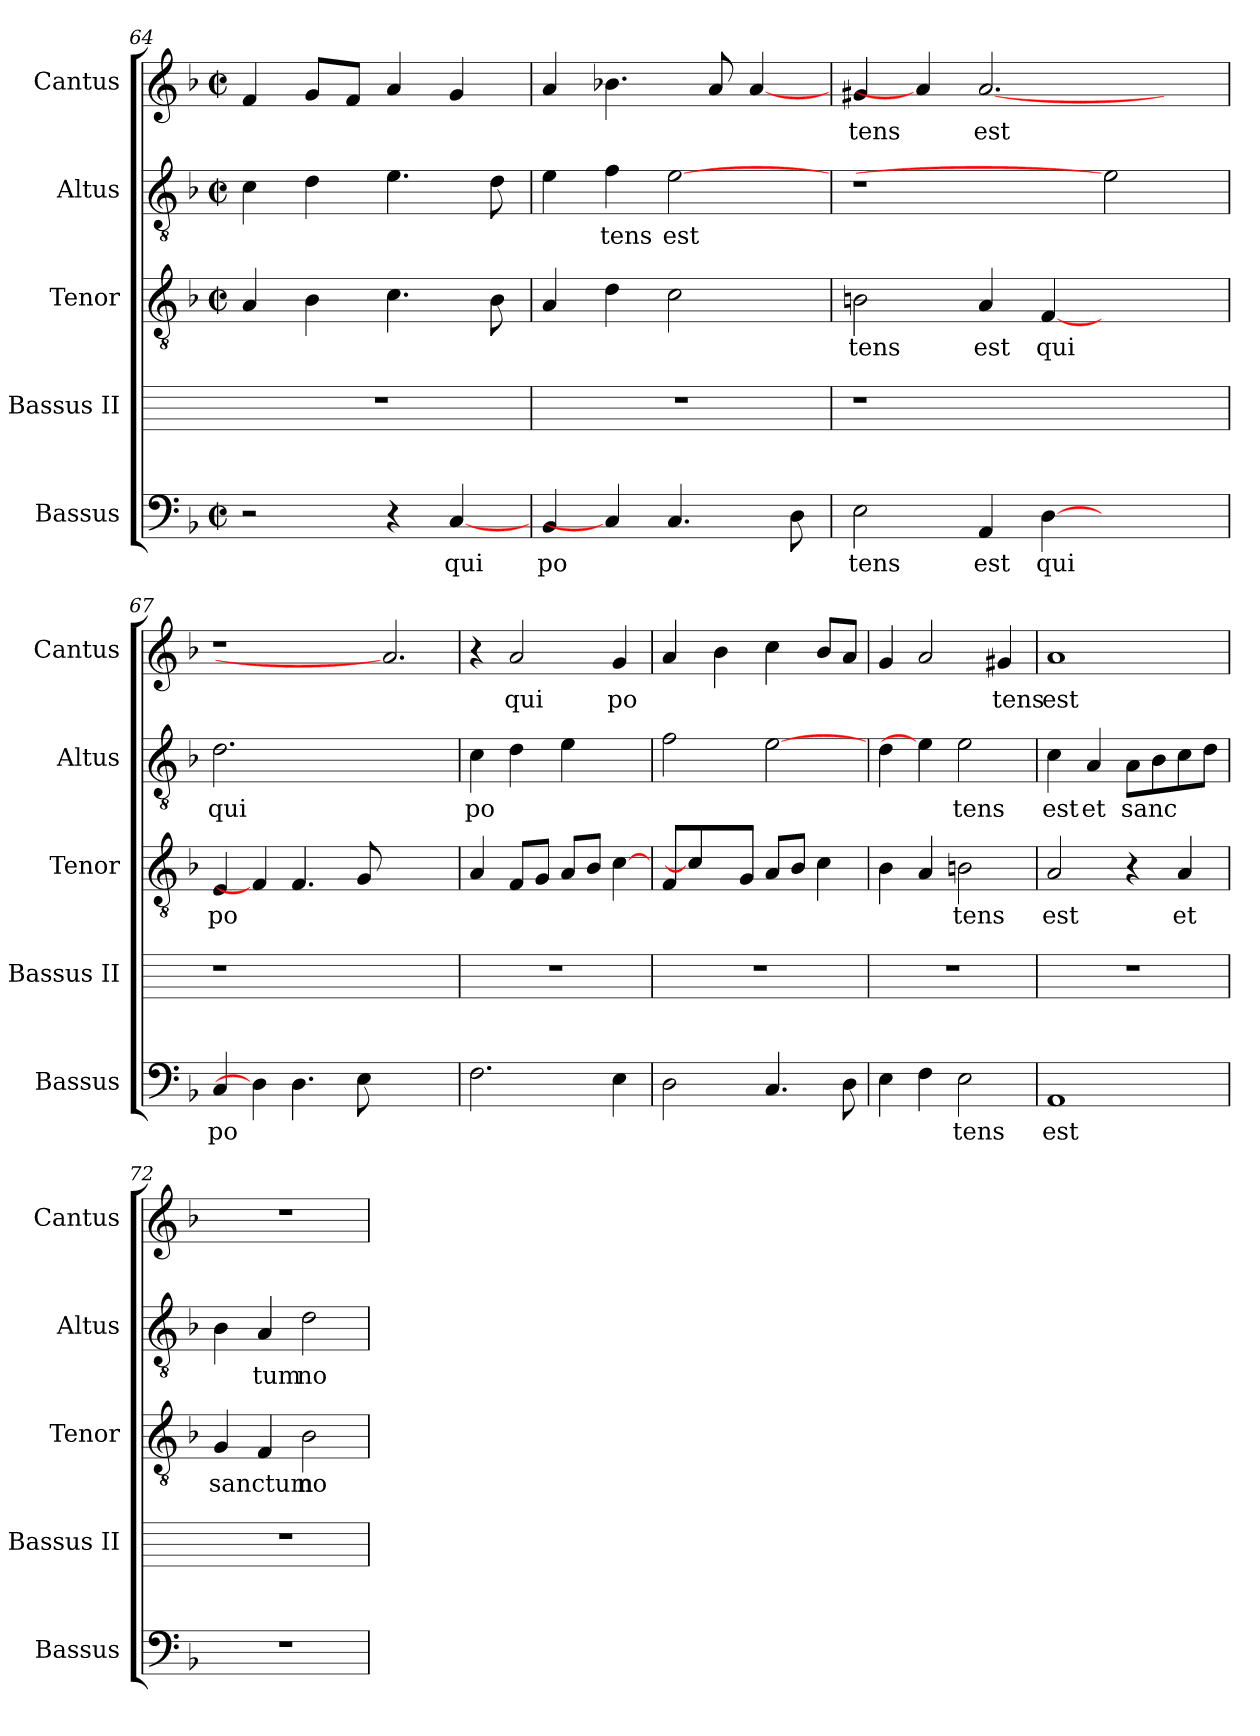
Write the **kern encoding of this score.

**kern	**text	**kern	**kern	**text	**kern	**text	**kern	**text
*part5	*part5	*part4	*part3	*part3	*part2	*part2	*part1	*part1
*staff5	*staff5	*staff4	*staff3	*staff3	*staff2	*staff2	*staff1	*staff1
*I"Bassus	*	*I"Bassus II	*I"Tenor	*	*I"Altus	*	*I"Cantus	*
*I'Bassus	*	*I'Bassus II	*I'Tenor	*	*I'Altus	*	*I'Cantus	*
*clefF4	*	*	*clefGv2	*	*clefGv2	*	*clefG2	*
*k[b-]	*	*	*k[b-]	*	*k[b-]	*	*k[b-]	*
*F:	*	*	*F:	*	*F:	*	*F:	*
*M2/2	*	*	*M2/2	*	*M2/2	*	*M2/2	*
*met(c|)	*	*	*met(c|)	*	*met(c|)	*	*met(c|)	*
=64	=64	=64	=64	=64	=64	=64	=64	=64
2r	.	1r	4A/	.	4c\	.	4f>/	.
.	.	.	4B-\	.	4d\	.	8g/L	.
.	.	.	.	.	.	.	8f/J	.
4r	.	.	4.c\	.	4.e\	.	4a/	.
!	!LO:LY:b:cj	!	!	!	!	!	!	!
[4C/	qui	.	.	.	.	.	4g/	.
.	.	.	8B-\	.	8d\	.	.	.
=65	=65	=65	=65	=65	=65	=65	=65	=65
!	!LO:LY:b:cj	!	!	!	!	!	!	!
4BB-/	po	1r	4A/	.	4e\	.	4a/	.
!	!	!	!	!	!	!LO:LY:b:cj	!	!
4C/]	.	.	4d\	.	4f\	tens	4.b-X\	.
!	!	!	!	!	!	!LO:LY:b:cj	!	!
4.C/	.	.	2c\	.	[2e	est	.	.
.	.	.	.	.	.	.	8a/	.
.	.	.	.	.	.	.	[4a/	.
8D\	.	.	.	.	.	.	.	.
!!LO:PB:g=z
=66	=66	=66	=66	=66	=66	=66	=66	=66
!	!LO:LY:b:cj	!	!	!LO:LY:b:cj	!	!	!	!LO:LY:b:cj
2E\	tens	1r	2B\	tens	1r	.	4g#/	tens
.	.	.	.	.	.	.	4a/]	.
!	!LO:LY:b:cj	!	!	!LO:LY:b:cj	!	!	!	!LO:LY:b:cj
4AA/	est	.	4A/	est	.	.	[2.a	est
!	!LO:LY:b:cj	!	!	!LO:LY:b:cj	!	!	!	!
[4D\	qui	.	[4F/	qui	.	.	.	.
2ryy	.	2ryy	2ryy	.	2e]	.	.	.
.	.	.	.	.	.	.	4ryy	.
=67	=67	=67	=67	=67	=67	=67	=67	=67
!	!LO:LY:b:cj	!	!	!LO:LY:b:cj	!	!LO:LY:b:cj	!	!
4C/	po	1r	4E/	po	2.d\	qui	1r	.
4D\]	.	.	4F/]	.	.	.	.	.
4.D\	.	.	4.F/	.	.	.	.	.
.	.	.	.	.	1ryy	.	.	.
8E\	.	.	8G/	.	.	.	.	.
2.ryy	.	2.ryy	2.ryy	.	.	.	2.a]	.
=68	=68	=68	=68	=68	=68	=68	=68	=68
!	!	!	!	!	!	!LO:LY:b:cj	!	!
2.F\	.	1r	4A/	.	4c\	po	4r	.
!	!	!	!	!	!	!	!	!LO:LY:b:cj
.	.	.	8F/L	.	4d\	.	2a/	qui
.	.	.	8G/J	.	.	.	.	.
.	.	.	8A/L	.	4e\	.	.	.
.	.	.	8B-/J	.	.	.	.	.
!	!	!	!	!	!	!	!	!LO:LY:b:cj
4E\	.	.	[4c\	.	4ryy	.	4g/	po
=69	=69	=69	=69	=69	=69	=69	=69	=69
2D\	.	1r	8F/L	.	2f\	.	4a>/	.
.	.	.	4c\]	.	.	.	.	.
.	.	.	.	.	.	.	4b-\	.
.	.	.	8G/J	.	.	.	.	.
4.C/	.	.	8A/L	.	[2e\	.	4cc\	.
.	.	.	8B-/J	.	.	.	.	.
.	.	.	4c\	.	.	.	8b-/L	.
8D\	.	.	.	.	.	.	8a/J	.
=70	=70	=70	=70	=70	=70	=70	=70	=70
4E\	.	1r	4B-\	.	4d\	.	4g/	.
4F\	.	.	4A/	.	4e\]	.	2a/	.
!	!LO:LY:b:cj	!	!	!LO:LY:b:cj	!	!LO:LY:b:cj	!	!
2E\	tens	.	2B\	tens	2e\	tens	.	.
!	!	!	!	!	!	!	!	!LO:LY:b:cj
.	.	.	.	.	.	.	4g#/	tens
=71	=71	=71	=71	=71	=71	=71	=71	=71
!	!LO:LY:b:cj	!	!	!LO:LY:b:cj	!	!LO:LY:b:cj	!	!LO:LY:b:cj
1AA	est	1r	2A/	est	4c\	est	1a	est
!	!	!	!	!	!	!LO:LY:b:cj	!	!
.	.	.	.	.	4A/	et	.	.
!	!	!	!	!	!	!LO:LY:b	!	!
.	.	.	4r	.	8A\L	sanc	.	.
.	.	.	.	.	8B-\	.	.	.
!	!	!	!	!LO:LY:b:cj	!	!	!	!
.	.	.	4A/	et	8c\	.	.	.
.	.	.	.	.	8d\J	.	.	.
!!LO:LB:g=z
=72	=72	=72	=72	=72	=72	=72	=72	=72
!	!	!	!	!LO:LY:b	!	!	!	!
1r	.	1r	4G/	sanctum	4B-\	.	1r	.
!	!	!	!	!	!	!LO:LY:b:cj	!	!
.	.	.	4F/	.	4A/	tum	.	.
!	!	!	!	!LO:LY:b:cj	!	!LO:LY:b:cj	!	!
.	.	.	2B-\	no	2d\	no	.	.
=	=	=	=	=	=	=	=	=
*-	*-	*-	*-	*-	*-	*-	*-	*-
